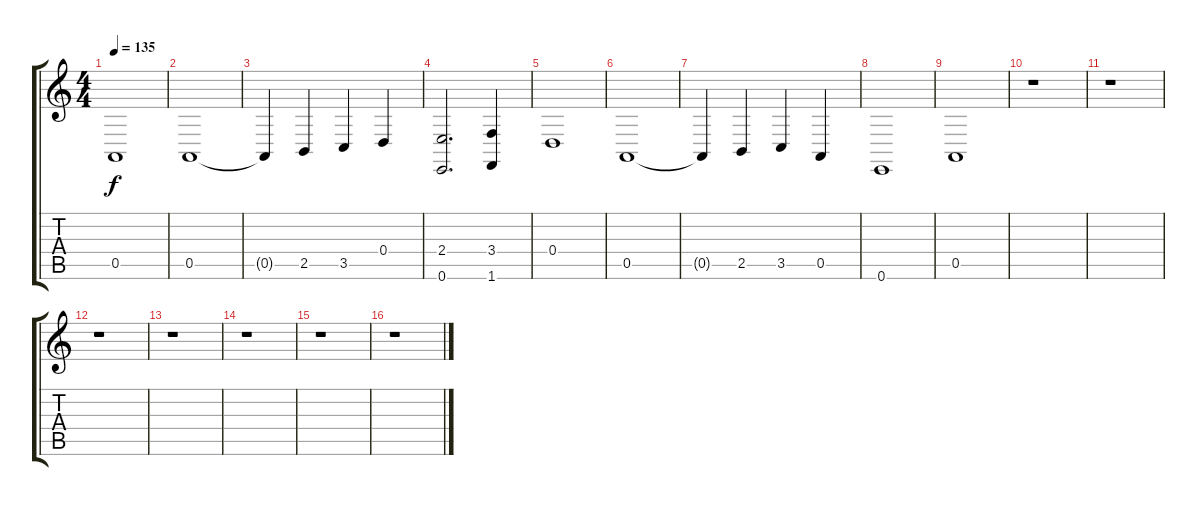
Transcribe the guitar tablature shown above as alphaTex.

\track "" {instrument stringensemble1}
\staff {score tabs}
\tuning (E4 B3 G3 D3 A2 E2) {hide}
\ts (4 4)
\tempo 135
\clef g2
\ks c
0.5.1{dy f} |
0.5.1 |
0.5{t}.4 2.5.4 3.5.4 0.4.4 |
(2.4 0.6).2{d} (3.4 1.6).4 |
0.4.1 |
0.5.1 |
0.5{t}.4 2.5.4 3.5.4 0.5.4 |
0.6.1 |
0.5.1 |
r.1 |
r.1 |
r.1 |
r.1 |
r.1 |
r.1 |
r.1
